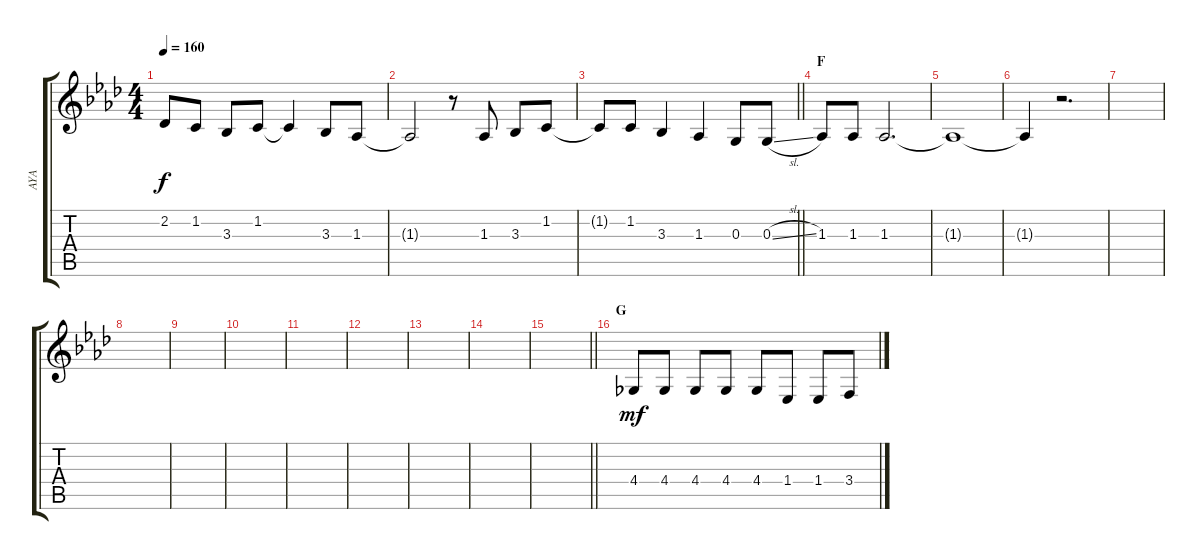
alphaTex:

\track ("AYA" "AYA") {instrument oboe}
\staff {score tabs}
\tuning (E4 B3 G3 D3 A2 E2) {hide}
\ts (4 4)
\tempo 160
\clef g2
\ks ab
2.2.8{dy f} 1.2.8 3.3.8 1.2.8 1.2{t}.4 3.3.8 1.3.8 |
1.3{t}.2 r.8 1.3.8 3.3.8 1.2.8 |
\barLineRight lightlight
1.2{t}.8 1.2.8 3.3.4 1.3.4 0.3.8 0.3{sl}.8 |
\section ("" "F")
1.3.8 1.3.8 1.3.2{d} |
1.3{t}.1 |
1.3{t}.4 r.2{d} |
|
|
|
|
|
|
|
|
\barLineRight lightlight
|
\section ("" "G")
4.4.8{dy mf} 4.4.8 4.4.8 4.4.8 4.4.8 1.4.8 1.4.8 3.4{sl}.8
